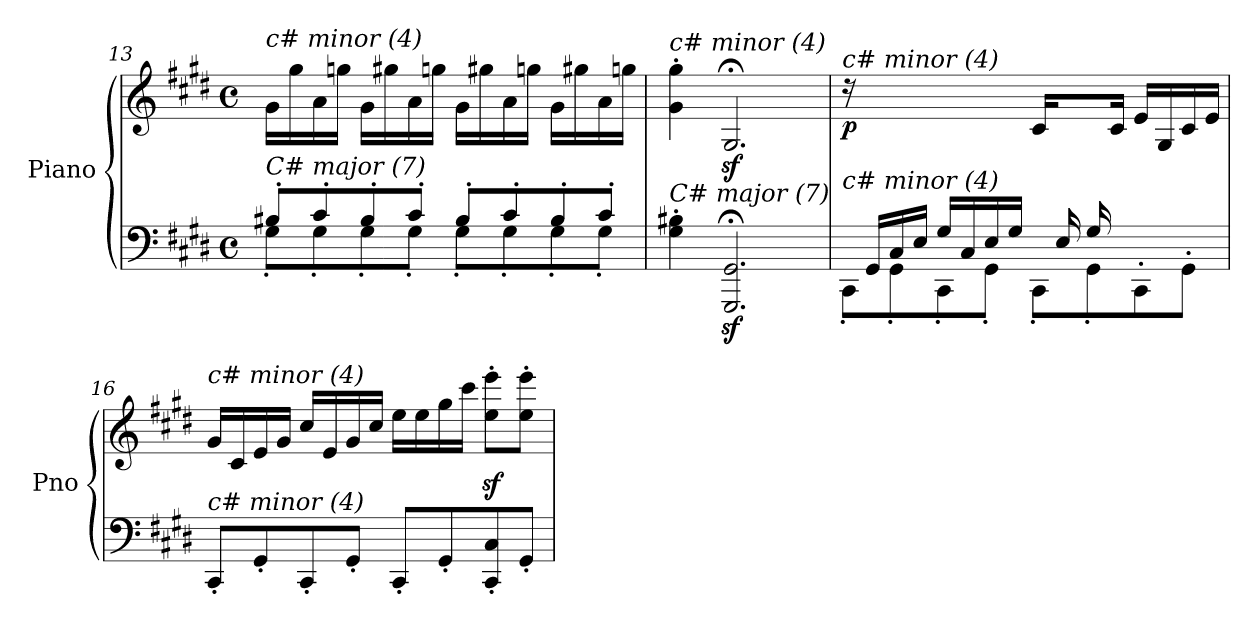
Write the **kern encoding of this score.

**kern	**kern	**dynam
*part1	*part1	*part1
*staff2	*staff1	*staff1/2
*I"Piano	*	*
*I'Pno	*	*
!!LO:PB:g=z
*clefF4	*clefG2	*
*k[f#c#g#d#]	*k[f#c#g#d#]	*
*M4/4	*M4/4	*
*met(c)	*met(c)	*
=13	=13	=13
*^	*	*
!	!	!LO:TX:i:t=c# minor (4)	!
!LO:TX:i:t=C# major (7)	!	!	!
8B#X'/L	8G#'\L	16g#\LL	.
.	.	16gg#\	.
8c#'/	8G#'\	16a\	.
.	.	16ggni\JJ	.
8B#'/	8G#'\	16g#\LL	.
.	.	16gg#\	.
8c#'/J	8G#'\J	16a\	.
.	.	16ggni\JJ	.
8B#'/L	8G#'\L	16g#\LL	.
.	.	16gg#\	.
8c#'/	8G#'\	16a\	.
.	.	16ggni\JJ	.
8B#'/	8G#'\	16g#\LL	.
.	.	16gg#\	.
8c#'/J	8G#'\J	16a\	.
.	.	16ggni\JJ	.
*v	*v	*	*
=14	=14	=14
!	!LO:TX:i:t=c# minor (4)	!
!LO:TX:i:t=C# major (7)	!	!
4G#\' 4B#X\'	4g#\' 4gg#\'	.
2.GGG#/z<;< 2.GG#/z<;<	2.G#z<;</	.
=15	=15	=15
*^	*	*
!	!	!LO:TX:i:t=c# minor (4)	!
!LO:TX:i:t=c# minor (4)	!	!	!
!	!	!	!LO:DY:b
16ryy	8CC#'\L	16rdd	p
16GG#/LL	.	4..ryy	.
16C#/	8GG#'\	.	.
16E/JJ	.	.	.
16G#/LL	8CC#'\	.	.
16C#/	.	.	.
16E/	8GG#'\J	.	.
16G#/JJ	.	.	.
16ryy	8CC#'\L	16c#/LL	.
16E/	.	8ryy	.
16G#/	8GG#'\	.	.
4ryy	.	16c#/JJ	.
.	8CC#'\	16e/LL	.
.	.	16G#/	.
.	8GG#'\J	16c#/	.
16ryy	.	16e/JJ	.
*v	*v	*	*
=16	=16	=16
!	!LO:TX:i:t=c# minor (4)	!
!LO:TX:i:t=c# minor (4)	!	!
!	!	!LO:DY:b=2
8CC#'/L	16g#/LL	other-dynamics
.	16c#/	.
8GG#'/	16e/	.
.	16g#/JJ	.
8CC#'/	16cc#/LL	.
.	16e/	.
8GG#'/J	16g#/	.
.	16cc#/JJ	.
8CC#'/L	16ee\LL	.
.	16ee\	.
8GG#'/	16gg#\	.
.	16ccc#\JJ	.
8CC#/' 8C#/'	8ee\z<' 8eee\z<'L	.
8GG#'/J	8ee\' 8eee\'J	.
=	=	=
*-	*-	*-
